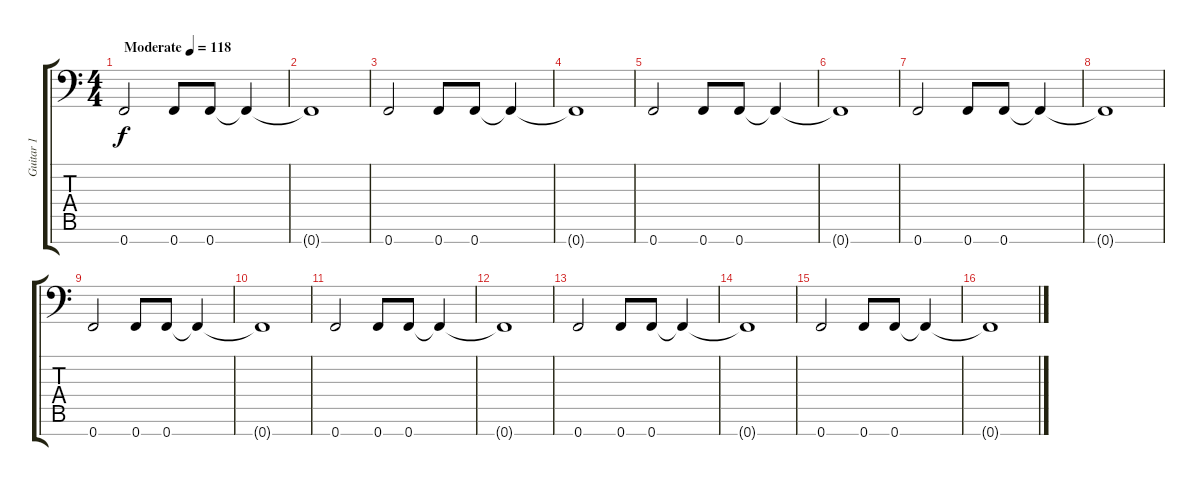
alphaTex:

\track ("Guitar 1" "Guitar 1") {instrument distortionguitar}
\staff {score tabs}
\tuning (C4 G3 D3 Bb2 F2 Bb1 F1) {hide}
\ts (4 4)
\tempo (118 "Moderate")
\clef f4
\ks c
0.7.2{dy f instrument distortionguitar} 0.7.8 0.7.8 0.7{t}.4 |
0.7{t}.1 |
0.7.2 0.7.8 0.7.8 0.7{t}.4 |
0.7{t}.1 |
0.7.2 0.7.8 0.7.8 0.7{t}.4 |
0.7{t}.1 |
0.7.2 0.7.8 0.7.8 0.7{t}.4 |
0.7{t}.1 |
0.7.2 0.7.8 0.7.8 0.7{t}.4 |
0.7{t}.1 |
0.7.2 0.7.8 0.7.8 0.7{t}.4 |
0.7{t}.1 |
0.7.2 0.7.8 0.7.8 0.7{t}.4 |
0.7{t}.1 |
0.7.2 0.7.8 0.7.8 0.7{t}.4 |
0.7{t}.1
